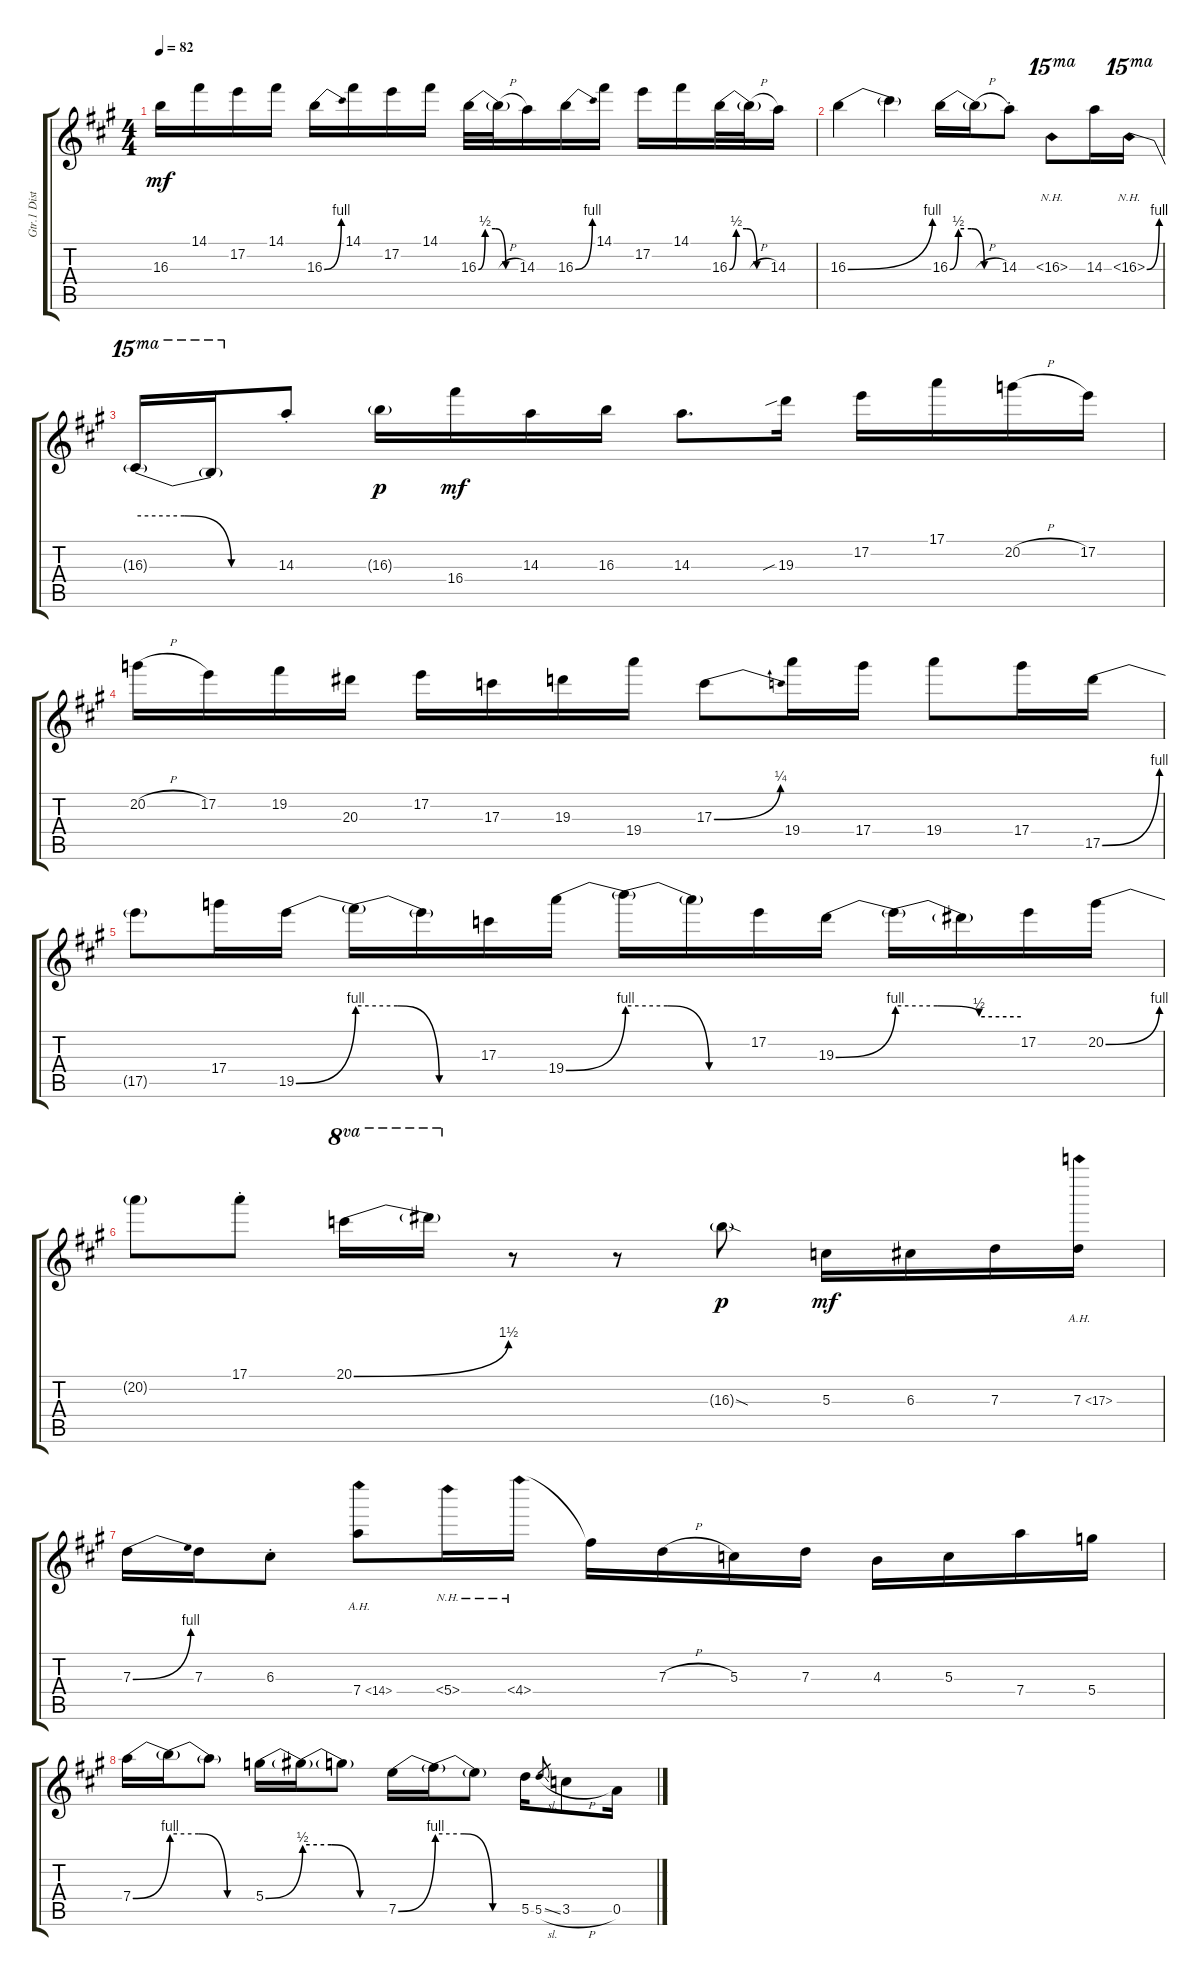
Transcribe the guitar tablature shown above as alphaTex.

\track ("Gtr.1 Distortion Gtr." "Gtr.1 Dist") {instrument distortionguitar}
\staff {score tabs}
\tuning (E4 B3 G3 D4 A3 E3) {hide}
\ts (4 4)
\tempo 82
\clef g2
\ks a
16.3{t}.16{dy mf} 14.1.16 17.2.16 14.1.16 16.3{be (bend 0 0 60 4)}.16 14.1.16 17.2.16 14.1.16 16.3{be (custom 0 0 10 2 25 2 40 0 60 0)}.32 16.3{h t}.32 14.3.16 16.3{be (bend 0 0 60 4)}.16 14.1.16 17.2.16 14.1.16 16.3{be (custom 0 0 10 2 25 2 40 0 60 0)}.32 16.3{h t}.32 14.3.16 |
16.3{be (bend 0 0 60 4)}.4 16.3{t}.4 16.3{be (custom 0 0 10 2 25 2 40 0 60 0)}.16 16.3{h t}.16 14.3{st}.8 16.3{nh}.8{ot 15ma} 14.3.16 16.3{be (bend 0 0 60 4) nh}.16{ot 15ma} |
16.3{be (custom 0 4 20 4 40 0 60 0) t}.16{ot 15ma} 16.3{t}.16{ot 15ma} 14.3{st}.8 16.3{g}.16{dy p} 16.4.16{dy mf} 14.3.16 16.3.16 14.3.8{d} 19.3{sib}.16 17.2.16 17.1.16 20.2{h}.16 17.2.16 |
20.2{h}.16 17.2.16 19.2.16 20.3.16 17.2.16 17.3.16 19.3.16 19.4.16 17.3{be (bend 0 0 60 1)}.8 19.4.16 17.4.16 19.4.8 17.4.16 17.5{be (bend 0 0 60 4)}.16 |
17.5{t}.8 17.4.16 19.5{be (bend 0 0 60 4)}.16 19.5{be (custom 0 4 20 4 40 0 60 0) t}.16 19.5{t}.16 17.3.16 19.4{be (bend 0 0 60 4)}.16 19.4{be (custom 0 4 20 4 40 0 60 0) t}.16 19.4{t}.16 17.2.16 19.3{be (bend 0 0 60 4)}.16 19.3{be (custom 0 4 20 4 40 2 60 2) t}.16 19.3{t}.16 17.2.16 20.2{be (bend 0 0 60 4)}.16 |
20.2{t}.8 17.1{st}.8 20.1{be (bend 0 0 60 6)}.16{ot 8va} 20.1{t}.16{ot 8va} r.8 r.8 16.3{sod g}.8{dy p} 5.3.16{dy mf} 6.3.16 7.3.16 7.3{ah 10}.16 |
7.3{be (bend 0 0 60 4)}.16 7.3.16 6.3{st}.8 7.4{ah 7}.8 5.4{nh}.16 4.4{nh}.16 4.4{t}.16 7.3{h}.16 5.3.16 7.3.16 4.3.16 5.3.16 7.4.16 5.4.16 |
7.4{be (bend 0 0 60 4)}.16 7.4{be (custom 0 4 20 4 40 0 60 0) t}.16 7.4{t}.8 5.4{be (bend 0 0 60 2)}.16 5.4{be (custom 0 2 20 2 40 0 60 0) t}.16 5.4{t}.8 7.5{be (bend 0 0 60 4)}.16 7.5{be (custom 0 4 20 4 40 0 60 0) t}.16 7.5{t}.8 5.5.16 5.5{sl}.8{gr} 3.5{h}.8 0.5.16
